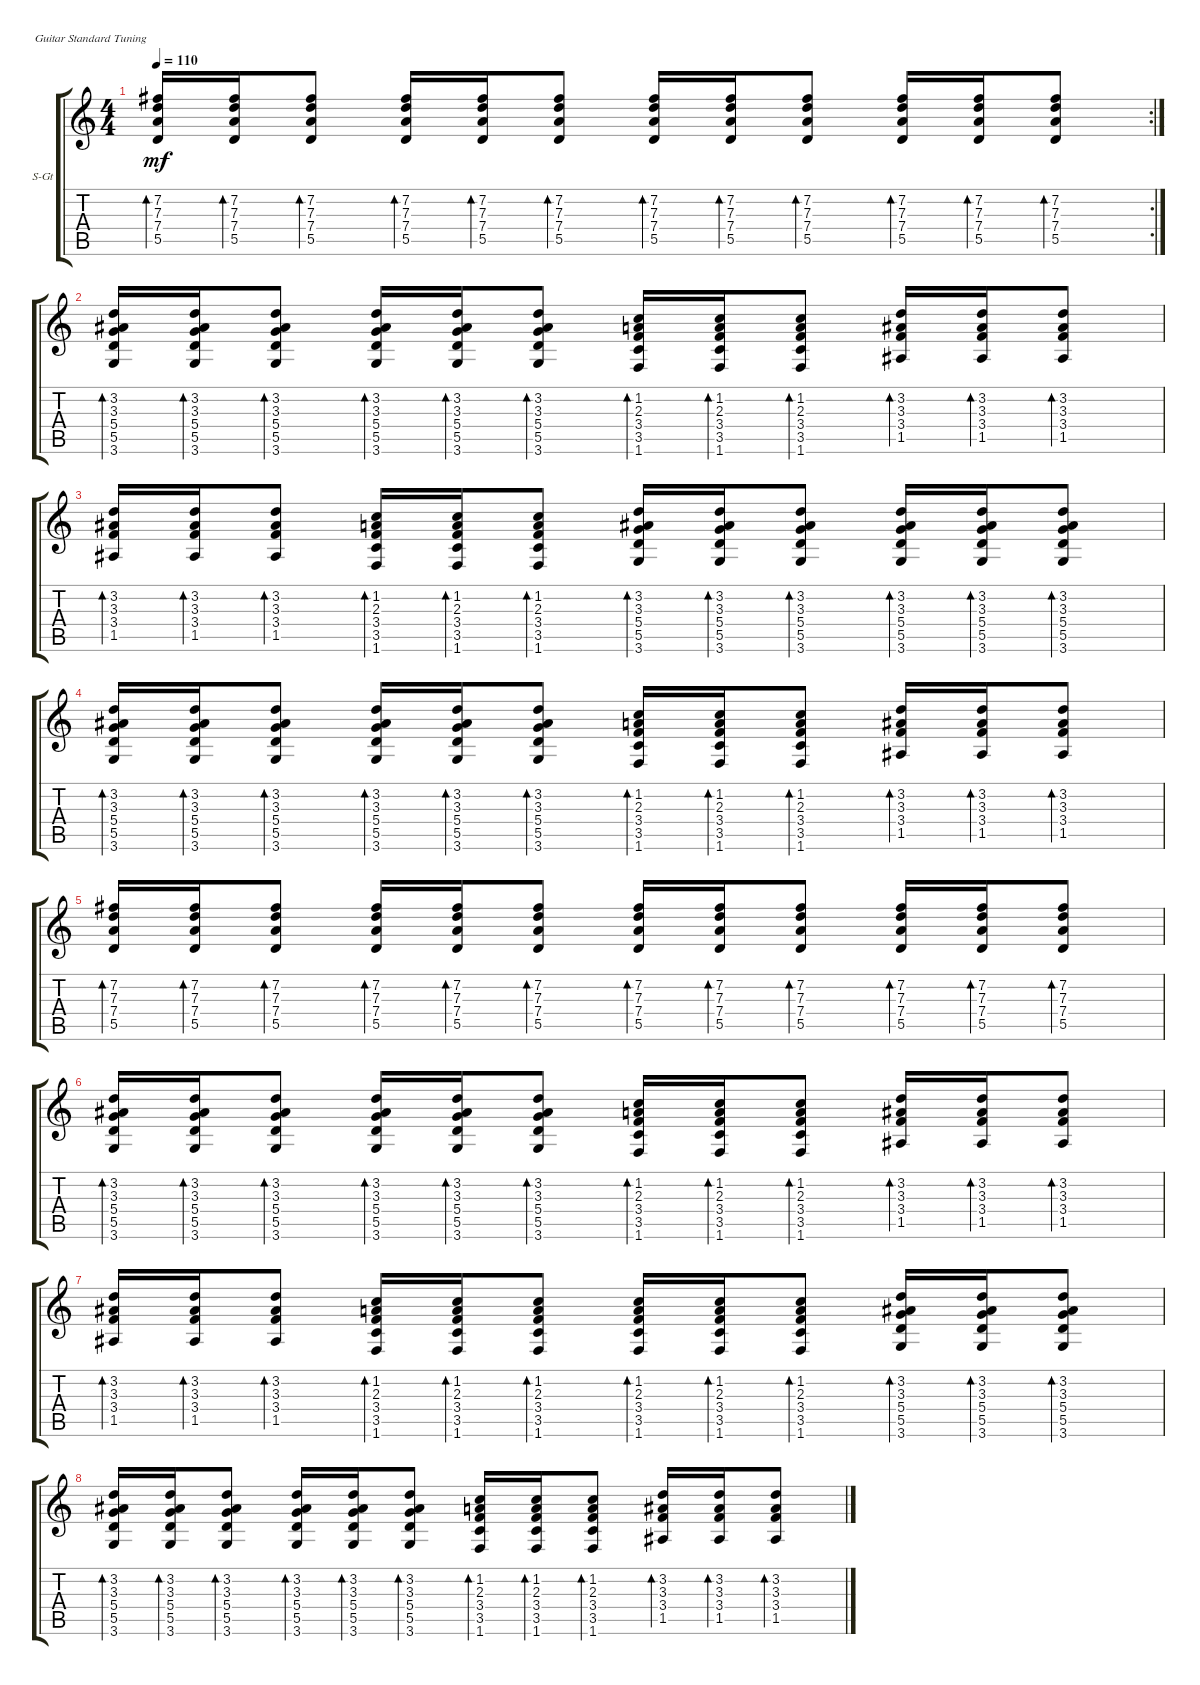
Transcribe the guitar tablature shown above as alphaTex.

\defaultSystemsLayout 4
\bracketExtendMode groupsimilarinstruments
\firstSystemTrackNameOrientation horizontal
\otherSystemsTrackNameOrientation horizontal
\track ("Steel Guitar" "S-Gt") {instrument acousticguitarsteel}
\staff {score tabs}
\tuning (E4 B3 G3 D3 A2 E2)
\rc 2
\ts (4 4)
\tempo 110
\clef g2
\ks c
(5.5 7.4 7.3 7.2).16{bd 39 dy mf} (5.5 7.4 7.3 7.2).16{bd 39} (5.5 7.4 7.3 7.2).8{bd 39} (5.5 7.4 7.3 7.2).16{bd 39} (5.5 7.4 7.3 7.2).16{bd 39} (5.5 7.4 7.3 7.2).8{bd 39} (5.5 7.4 7.3 7.2).16{bd 39} (5.5 7.4 7.3 7.2).16{bd 39} (5.5 7.4 7.3 7.2).8{bd 39} (5.5 7.4 7.3 7.2).16{bd 39} (5.5 7.4 7.3 7.2).16{bd 39} (5.5 7.4 7.3 7.2).8{bd 39} |
(3.6 5.5 5.4 3.3 3.2).16{bd 39} (3.6 5.5 5.4 3.3 3.2).16{bd 39} (3.6 5.5 5.4 3.3 3.2).8{bd 39} (3.6 5.5 5.4 3.3 3.2).16{bd 39} (3.6 5.5 5.4 3.3 3.2).16{bd 39} (3.6 5.5 5.4 3.3 3.2).8{bd 39} (1.6 3.5 3.4 2.3 1.2).16{bd 39} (1.6 3.5 3.4 2.3 1.2).16{bd 39} (1.6 3.5 3.4 2.3 1.2).8{bd 39} (1.5 3.4 3.3 3.2).16{bd 41} (1.5 3.4 3.3 3.2).16{bd 41} (1.5 3.4 3.3 3.2).8{bd 41} |
(1.5 3.4 3.3 3.2).16{bd 39} (3.4 3.3 3.2 1.5).16{bd 39} (1.5 3.4 3.3 3.2).8{bd 39} (1.6 3.5 3.4 2.3 1.2).16{bd 39} (1.6 3.5 3.4 2.3 1.2).16{bd 39} (1.6 3.5 3.4 2.3 1.2).8{bd 39} (3.6 5.5 5.4 3.3 3.2).16{bd 39} (3.6 5.5 5.4 3.3 3.2).16{bd 39} (3.6 5.5 5.4 3.3 3.2).8{bd 39} (3.6 5.5 5.4 3.3 3.2).16{bd 39} (3.6 5.5 5.4 3.3 3.2).16{bd 39} (3.6 5.5 5.4 3.3 3.2).8{bd 39} |
(3.6 5.5 5.4 3.3 3.2).16{bd 39} (3.6 5.5 5.4 3.3 3.2).16{bd 39} (3.6 5.5 5.4 3.3 3.2).8{bd 39} (3.6 5.5 5.4 3.3 3.2).16{bd 39} (3.6 5.5 5.4 3.3 3.2).16{bd 39} (3.6 5.5 5.4 3.3 3.2).8{bd 39} (1.6 3.5 3.4 2.3 1.2).16{bd 39} (1.6 3.5 3.4 2.3 1.2).16{bd 39} (1.6 3.5 3.4 2.3 1.2).8{bd 39} (1.5 3.4 3.3 3.2).16{bd 41} (1.5 3.4 3.3 3.2).16{bd 41} (1.5 3.4 3.3 3.2).8{bd 41} |
(5.5 7.4 7.3 7.2).16{bd 39} (5.5 7.4 7.3 7.2).16{bd 39} (5.5 7.4 7.3 7.2).8{bd 39} (5.5 7.4 7.3 7.2).16{bd 39} (5.5 7.4 7.3 7.2).16{bd 39} (5.5 7.4 7.3 7.2).8{bd 39} (5.5 7.4 7.3 7.2).16{bd 39} (5.5 7.4 7.3 7.2).16{bd 39} (5.5 7.4 7.3 7.2).8{bd 39} (5.5 7.4 7.3 7.2).16{bd 39} (5.5 7.4 7.3 7.2).16{bd 39} (5.5 7.4 7.3 7.2).8{bd 39} |
(3.6 5.5 5.4 3.3 3.2).16{bd 39} (3.6 5.5 5.4 3.3 3.2).16{bd 39} (3.6 5.5 5.4 3.3 3.2).8{bd 39} (3.6 5.5 5.4 3.3 3.2).16{bd 39} (3.6 5.5 5.4 3.3 3.2).16{bd 39} (3.6 5.5 5.4 3.3 3.2).8{bd 39} (1.6 3.5 3.4 2.3 1.2).16{bd 39} (1.6 3.5 3.4 2.3 1.2).16{bd 39} (1.6 3.5 3.4 2.3 1.2).8{bd 39} (1.5 3.4 3.3 3.2).16{bd 41} (1.5 3.4 3.3 3.2).16{bd 41} (1.5 3.4 3.3 3.2).8{bd 41} |
(1.5 3.4 3.3 3.2).16{bd 39} (3.4 3.3 3.2 1.5).16{bd 39} (1.5 3.4 3.3 3.2).8{bd 39} (1.6 3.5 3.4 2.3 1.2).16{bd 39} (1.6 3.5 3.4 2.3 1.2).16{bd 39} (1.6 3.5 3.4 2.3 1.2).8{bd 39} (1.6 3.5 3.4 2.3 1.2).16{bd 39} (1.6 3.5 3.4 2.3 1.2).16{bd 39} (1.6 3.5 3.4 2.3 1.2).8{bd 39} (3.6 5.5 5.4 3.3 3.2).16{bd 39} (3.6 5.5 5.4 3.3 3.2).16{bd 39} (3.6 5.5 5.4 3.3 3.2).8{bd 39} |
(3.6 5.5 5.4 3.3 3.2).16{bd 39} (3.6 5.5 5.4 3.3 3.2).16{bd 39} (3.6 5.5 5.4 3.3 3.2).8{bd 39} (3.6 5.5 5.4 3.3 3.2).16{bd 39} (3.6 5.5 5.4 3.3 3.2).16{bd 39} (3.6 5.5 5.4 3.3 3.2).8{bd 39} (1.6 3.5 3.4 2.3 1.2).16{bd 39} (1.6 3.5 3.4 2.3 1.2).16{bd 39} (1.6 3.5 3.4 2.3 1.2).8{bd 39} (1.5 3.4 3.3 3.2).16{bd 41} (1.5 3.4 3.3 3.2).16{bd 41} (1.5 3.4 3.3 3.2).8{bd 41}
